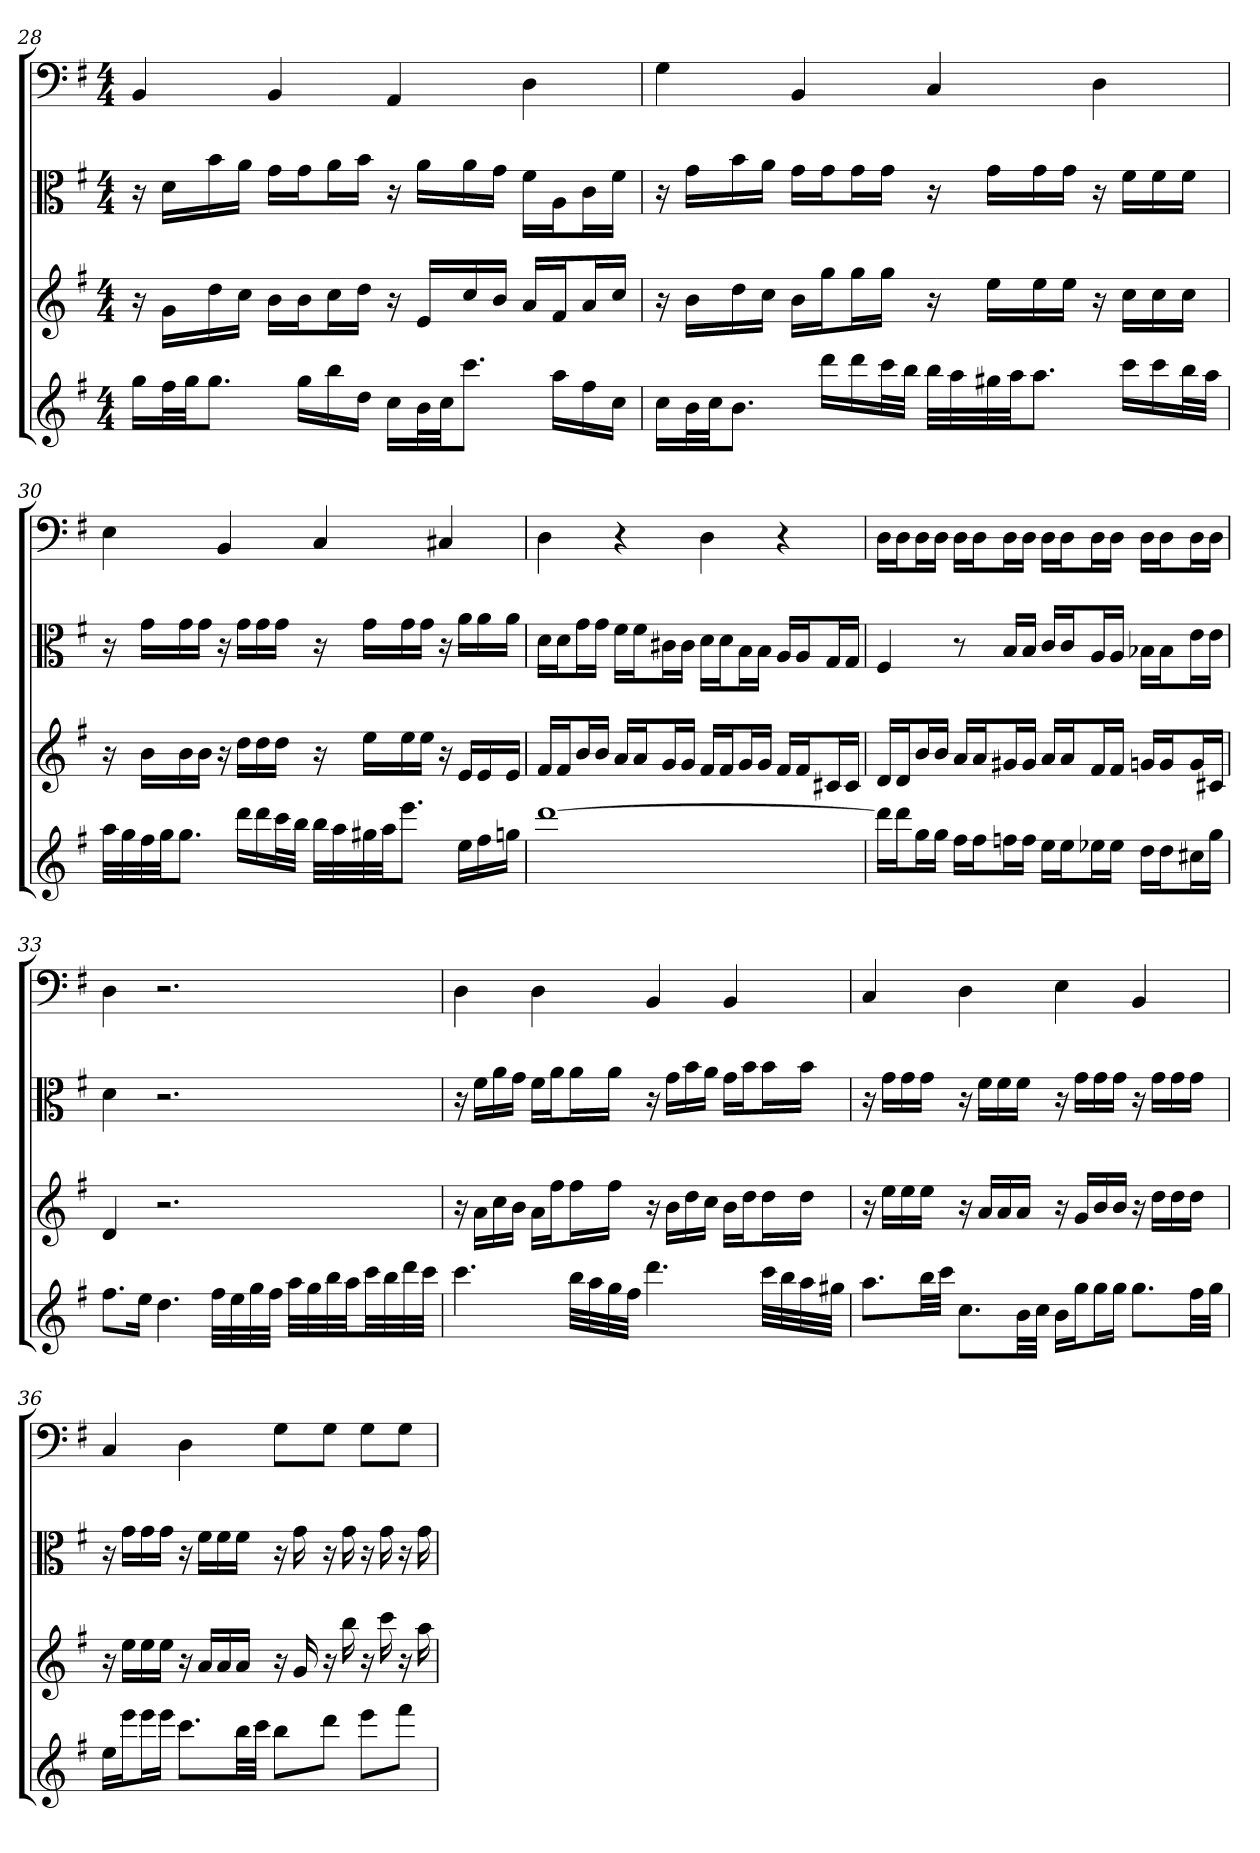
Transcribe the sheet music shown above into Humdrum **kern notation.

**kern	**kern	**kern	**kern
*part4	*part3	*part2	*part1
*staff4	*staff3	*staff2	*staff1
*	*	*clefC3	*clefF4
*k[f#]	*k[f#]	*k[f#]	*k[f#]
*G:	*G:	*G:	*G:
*M4/4	*M4/4	*M4/4	*M4/4
=28	=28	=28	=28
16ggLL	16r	16r	4BB
32ff#L	16gLL	16d\LL	.
32ggJJ	.	.	.
8.ggJ	16dd	16b\	.
.	16ccJJ	16a\JJ	.
.	16bLL	16g\LL	4BB
16ggLL	16bJ	16g\J	.
16bb	16ccL	16a\L	.
16ddJJ	16ddJJ	16b\JJ	.
16ccLL	16r	16r	4AA
32bL	16eLL	16a\LL	.
32ccJJ	.	.	.
8.cccJ	16cc	16a\	.
.	16bJJ	16g\JJ	.
.	16aLL	16f#\LL	4D
16aaLL	16f#J	16A\J	.
16ff#	16aL	16c\L	.
16ccJJ	16ccJJ	16f#\JJ	.
=29	=29	=29	=29
16ccLL	16r	16r	4G
32bL	16bLL	16g\LL	.
32ccJJ	.	.	.
8.bJ	16dd	16b\	.
.	16ccJJ	16a\JJ	.
.	16bLL	16g\LL	4BB
16dddLL	16ggJ	16g\J	.
16ddd	16ggL	16g\L	.
32cccL	16ggJJ	16g\JJ	.
32bbJJJ	.	.	.
32bbLLL	16r	16r	4C
32aa	.	.	.
32gg#X	16eeLL	16g\LL	.
32aaJJ	.	.	.
8.aaJ	16ee	16g\	.
.	16eeJJ	16g\JJ	.
.	16r	16r	4D
16cccLL	16ccLL	16f#\LL	.
16ccc	16cc	16f#\	.
32bbL	16ccJJ	16f#\JJ	.
32aaJJJ	.	.	.
=30	=30	=30	=30
32aaLLL	16r	16r	4E
32gg	.	.	.
32ff#	16bLL	16g\LL	.
32ggJJ	.	.	.
8.ggJ	16b	16g\	.
.	16bJJ	16g\JJ	.
.	16r	16r	4BB
16dddLL	16ddLL	16g\LL	.
16ddd	16dd	16g\	.
32cccL	16ddJJ	16g\JJ	.
32bbJJJ	.	.	.
32bbLLL	16r	16r	4C
32aa	.	.	.
32gg#X	16eeLL	16g\LL	.
32aaJJ	.	.	.
8.eeeJ	16ee	16g\	.
.	16eeJJ	16g\JJ	.
.	16r	16r	4C#X
16eeLL	16eLL	16a\LL	.
16ff#	16e	16a\	.
16ggnJJ	16eJJ	16a\JJ	.
=31	=31	=31	=31
[1ddd	16f#LL	16d\LL	4D
.	16f#J	16d\J	.
.	16bL	16g\L	.
.	16bJJ	16g\JJ	.
.	16aLL	16f#\LL	4r
.	16aJ	16f#\J	.
.	16gL	16c#X\L	.
.	16gJJ	16c#\JJ	.
.	16f#LL	16d\LL	4D
.	16f#J	16d\J	.
.	16gL	16B\L	.
.	16gJJ	16B\JJ	.
.	16f#LL	16A/LL	4r
.	16f#J	16A/J	.
.	16c#XL	16G/L	.
.	16c#JJ	16G/JJ	.
=32	=32	=32	=32
16dddLL]	16dLL	4F#	16D\LL
16dddJ	16dJ	.	16D\J
16ggL	16bL	.	16D\L
16ggJJ	16bJJ	.	16D\JJ
16ff#LL	16aLL	8r	16D\LL
16ff#J	16aJ	.	16D\J
16ffnL	16g#XL	16B/LL	16D\L
16ffJJ	16g#JJ	16B/JJ	16D\JJ
16eeLL	16aLL	16c/LL	16D\LL
16eeJ	16aJ	16c/J	16D\J
16ee-XL	16f#L	16A/L	16D\L
16ee-JJ	16f#JJ	16A/JJ	16D\JJ
16ddLL	16gnLL	16B-X\LL	16D\LL
16ddJ	16gJ	16B-\J	16D\J
16cc#XL	16gL	16e\L	16D\L
16ggJJ	16c#XJJ	16e\JJ	16D\JJ
=33	=33	=33	=33
8.ff#L	4d	4d	4D
16eeJk	.	.	.
4.dd	2.r	2.r	2.r
32ff#LLL	.	.	.
32ee	.	.	.
32gg	.	.	.
32ff#JJJ	.	.	.
32aaLLL	.	.	.
32gg	.	.	.
32bb	.	.	.
32aaJJ	.	.	.
32cccLL	.	.	.
32bb	.	.	.
32ddd	.	.	.
32cccJJJ	.	.	.
=34	=34	=34	=34
4.ccc	16r	16r	4D
.	16aLL	16f#\LL	.
.	16cc	16a\	.
.	16bJJ	16g\JJ	.
.	16aLL	16f#\LL	4D
.	16ff#J	16a\J	.
32bbLLL	16ff#L	16a\L	.
32aa	.	.	.
32gg	16ff#JJ	16a\JJ	.
32ff#JJJ	.	.	.
4.ddd	16r	16r	4BB
.	16bLL	16g\LL	.
.	16dd	16b\	.
.	16ccJJ	16a\JJ	.
.	16bLL	16g\LL	4BB
.	16ddJ	16b\J	.
32cccLLL	16ddL	16b\L	.
32bb	.	.	.
32aa	16ddJJ	16b\JJ	.
32gg#XJJJ	.	.	.
=35	=35	=35	=35
8.aaL	16r	16r	4C
.	16eeLL	16g\LL	.
.	16ee	16g\	.
32bbLL	16eeJJ	16g\JJ	.
32cccJJJ	.	.	.
8.ccL	16r	16r	4D
.	16aLL	16f#\LL	.
.	16a	16f#\	.
32bLL	16aJJ	16f#\JJ	.
32ccJJJ	.	.	.
16bLL	16r	16r	4E
16ggJ	16gLL	16g\LL	.
16ggL	16b	16g\	.
16ggJJ	16bJJ	16g\JJ	.
8.ggL	16r	16r	4BB
.	16ddLL	16g\LL	.
.	16dd	16g\	.
32ff#LL	16ddJJ	16g\JJ	.
32ggJJJ	.	.	.
=36	=36	=36	=36
16eeLL	16r	16r	4C
16eeeJ	16eeLL	16g\LL	.
16eeeL	16ee	16g\	.
16eeeJJ	16eeJJ	16g\JJ	.
8.cccL	16r	16r	4D
.	16aLL	16f#\LL	.
.	16a	16f#\	.
32bbLL	16aJJ	16f#\JJ	.
32cccJJJ	.	.	.
8bbL	16r	16r	8G\L
.	16g	16g	.
8dddJ	16r	16r	8G\J
.	16bb	16g	.
8eeeL	16r	16r	8G\L
.	16ccc	16g	.
8fff#J	16r	16r	8G\J
.	16aa	16g	.
=	=	=	=
*-	*-	*-	*-
